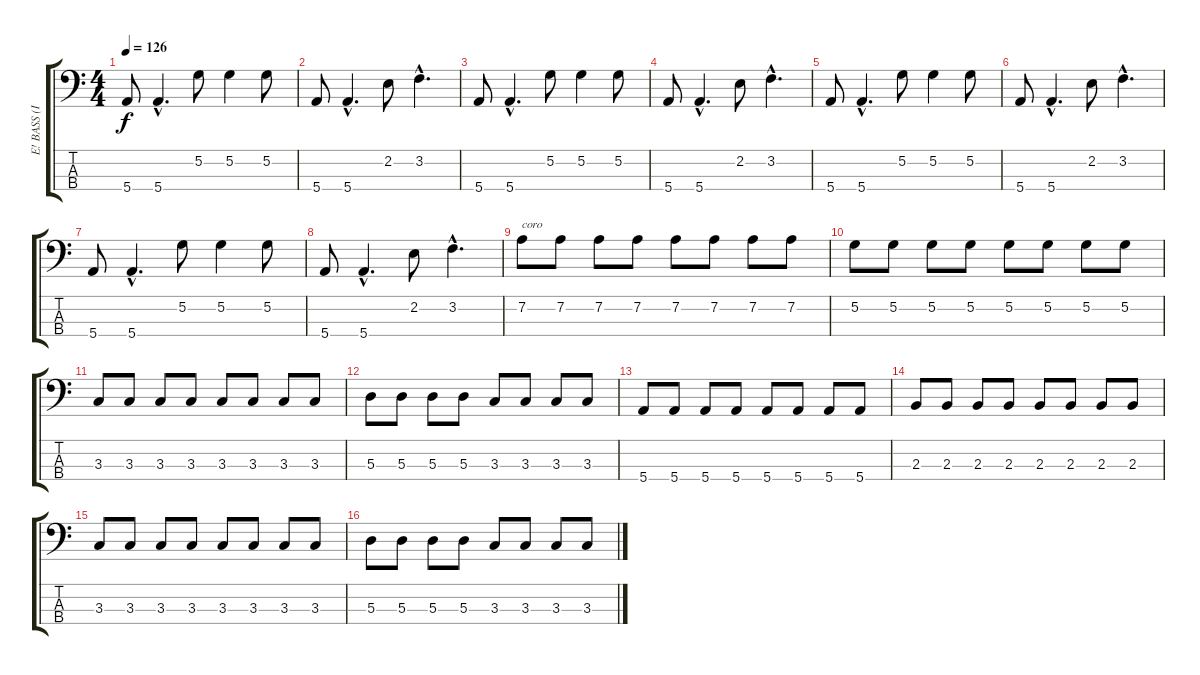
\track ("E! BASS (In the name of David E)" "E! BASS (I") {instrument electricbassfinger}
\staff {score tabs}
\tuning (G2 D2 A1 E1) {hide}
\ts (4 4)
\tempo 126
\clef f4
\ks c
5.4.8{dy f} 5.4{hac}.4{d} 5.2.8 5.2.4 5.2.8 |
5.4.8 5.4{hac}.4{d} 2.2.8 3.2{hac}.4{d} |
5.4.8 5.4{hac}.4{d} 5.2.8 5.2.4 5.2.8 |
5.4.8 5.4{hac}.4{d} 2.2.8 3.2{hac}.4{d} |
5.4.8 5.4{hac}.4{d} 5.2.8 5.2.4 5.2.8 |
5.4.8 5.4{hac}.4{d} 2.2.8 3.2{hac}.4{d} |
5.4.8 5.4{hac}.4{d} 5.2.8 5.2.4 5.2.8 |
5.4.8 5.4{hac}.4{d} 2.2.8 3.2{hac}.4{d} |
7.2.8{txt "coro"} 7.2.8 7.2.8 7.2.8 7.2.8 7.2.8 7.2.8 7.2.8 |
5.2.8 5.2.8 5.2.8 5.2.8 5.2.8 5.2.8 5.2.8 5.2.8 |
3.3.8 3.3.8 3.3.8 3.3.8 3.3.8 3.3.8 3.3.8 3.3.8 |
5.3.8 5.3.8 5.3.8 5.3.8 3.3.8 3.3.8 3.3.8 3.3.8 |
5.4.8 5.4.8 5.4.8 5.4.8 5.4.8 5.4.8 5.4.8 5.4.8 |
2.3.8 2.3.8 2.3.8 2.3.8 2.3.8 2.3.8 2.3.8 2.3.8 |
3.3.8 3.3.8 3.3.8 3.3.8 3.3.8 3.3.8 3.3.8 3.3.8 |
5.3.8 5.3.8 5.3.8 5.3.8 3.3.8 3.3.8 3.3.8 3.3.8
